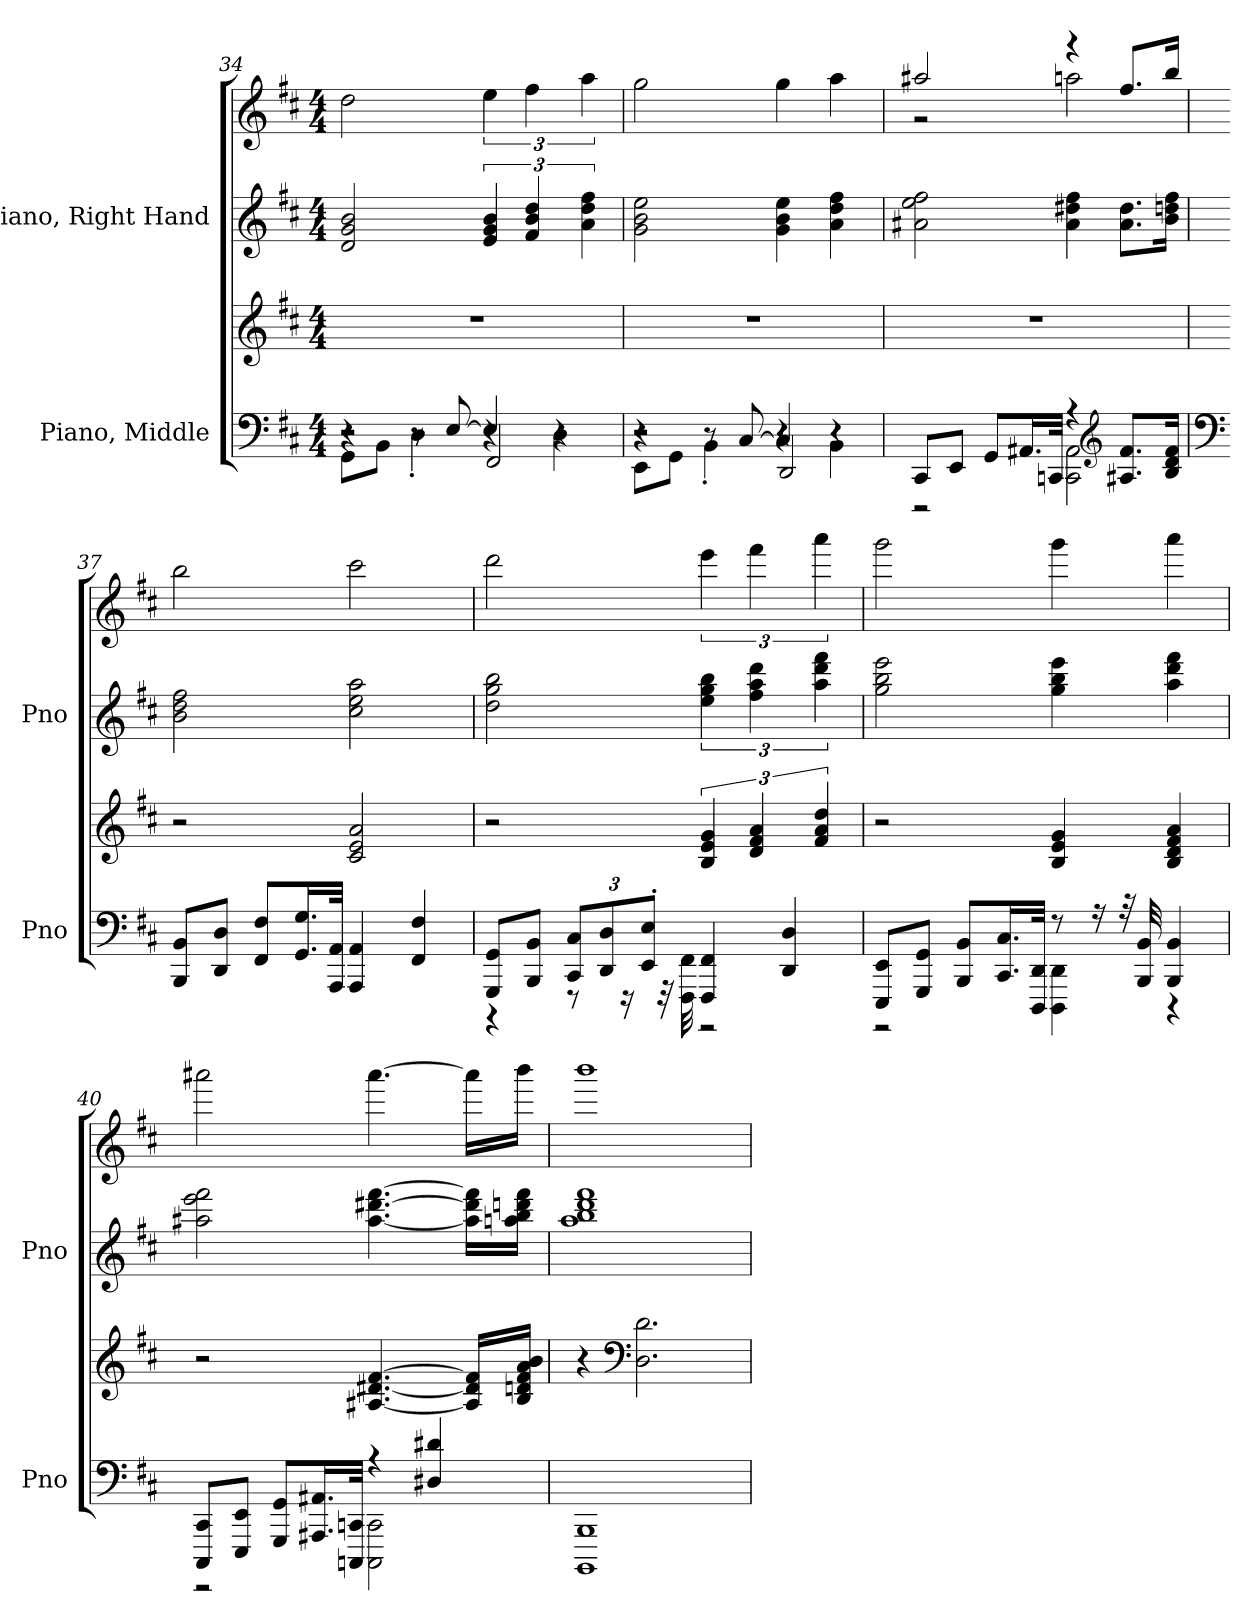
**kern	**kern	**kern	**kern
*part2	*part2	*part1	*part1
*staff4	*staff3	*staff2	*staff1
*I"Piano, Middle	*	*I"Piano, Right Hand	*
*I'Pno	*	*I'Pno	*
*clefF4	*clefG2	*clefG2	*clefG2
*k[f#c#]	*k[f#c#]	*k[f#c#]	*k[f#c#]
*M4/4	*M4/4	*M4/4	*M4/4
=34	=34	=34	=34
*^	*	*	*
*	*^	*	*	*
4r	8GG\L	2r	1r	2d/ 2g/ 2b/	2dd\
.	8BB\J	.	.	.	.
8r	4D'\	.	.	.	.
[8E/	.	.	.	.	.
4E/]	4r	2FF#/	.	6e/ 6g/ 6b/	6ee\
.	.	.	.	6f#/ 6b/ 6dd/	6ff#\
4r	4D\	.	.	.	.
.	.	.	.	6a\ 6dd\ 6ff#\	6aa\
=35	=35	=35	=35	=35	=35
4r	8EE\L	2r	1r	2g\ 2b\ 2ee\	2gg\
.	8GG\J	.	.	.	.
8r	4BB'\	.	.	.	.
[8C#/	.	.	.	.	.
4C#/]	4r	2DD/	.	4g\ 4b\ 4ee\	4gg\
4r	4BB\	.	.	4a\ 4dd\ 4ff#\	4aa\
*	*v	*v	*	*	*
!!LO:LB:g=z
=36	=36	=36	=36	=36
*	*	*	*	*^
8CC#/L	2r	1r	2a#X\ 2ee\ 2ff#\	2aa#X/	2r
8EE/J	.	.	.	.	.
8GG/L	.	.	.	.	.
16.AA#X/L	.	.	.	.	.
32CCn/JJk	.	.	.	.	.
4r	2CC\ 2AA#\	.	4a#\ 4dd#X\ 4ff#\	4r	2aan\
*clefG2	*	*	*	*	*
*	*	*	*	*MM42	*
8.A#X/ 8.f#/L	.	.	8.a#\ 8.dd#\L	8.ff#/L	.
*	*	*	*	*MM34	*
16B/ 16d/ 16f#/Jk	.	.	16b\ 16ddn\ 16ff#\Jk	16bb/Jk	.
*v	*v	*	*	*v	*v
=37	=37	=37	=37
*clefF4	*	*	*
*	*	*	*MM44
8BBB/ 8BB/L	2r	2b\ 2dd\ 2ff#\	2bb\
8DD/ 8D/J	.	.	.
8FF#/ 8F#/L	.	.	.
16.GG/ 16.G/L	.	.	.
32AAA/ 32AA/JJk	.	.	.
4AAA/ 4AA/	2c#/ 2e/ 2a/	2cc#\ 2ee\ 2aa\	2ccc#\
4FF#/ 4F#/	.	.	.
=38	=38	=38	=38
*^	*	*	*
8GGG/ 8GG/L	4r	2r	2dd\ 2gg\ 2bb\	2ddd\
8BBB/ 8BB/J	.	.	.	.
*Xbrackettup	*	*	*	*
12CC#/ 12C#/L	8r	.	.	.
12DD/ 12D/	.	.	.	.
.	16r	.	.	.
12EE/' 12E/'J	.	.	.	.
.	32r	.	.	.
.	32FFF#\ 32FF#\	.	.	.
4FFF#/ 4FF#/	2r	6B/ 6e/ 6g/	6ee\ 6gg\ 6bb\	6eee\
.	.	6d/ 6f#/ 6a/	6ff#\ 6aa\ 6ddd\	6fff#\
4DD/ 4D/	.	.	.	.
.	.	6f#/ 6a/ 6dd/	6aa\ 6ddd\ 6fff#\	6aaa\
!!LO:PB:g=z
=39	=39	=39	=39	=39
8EEE/ 8EE/L	2r	2r	2gg\ 2bb\ 2eee\	2ggg\
8GGG/ 8GG/J	.	.	.	.
8BBB/ 8BB/L	.	.	.	.
16.CC#/ 16.C#/L	.	.	.	.
32DDD/ 32DD/JJk	.	.	.	.
8r	4DDD\ 4DD\	4B/ 4e/ 4g/	4gg\ 4bb\ 4eee\	4ggg\
16r	.	.	.	.
32r	.	.	.	.
32BBB/ 32BB/	.	.	.	.
4BBB/ 4BB/	4r	4B/ 4d/ 4f#/ 4a/	4aa\ 4ddd\ 4fff#\	4aaa\
=40	=40	=40	=40	=40
8CCC#/ 8CC#/L	2r	2r	2aa#X\ 2eee\ 2fff#\	2aaa#X\
8EEE/ 8EE/J	.	.	.	.
8GGG/ 8GG/L	.	.	.	.
16.AAA#X/ 16.AA#X/L	.	.	.	.
32CCCn/ 32CCn/JJk	.	.	.	.
*	*	*	*	*MM41
4r	2CCC\ 2CC\	[4.A#X/ [4.d#X/ [4.f#/	[4.aa#\ [4.ddd#X\ [4.fff#\	[4.aaa#\
4D#X/ 4d#X/	.	.	.	.
.	.	16A#/] 16d#/] 16f#/]LL	16aa#\] 16ddd#\] 16fff#\]LL	16aaa#\LL]
*	*	*	*	*MM32
.	.	16B/ 16dn/ 16f#/ 16a/ 16b/JJ	16aan\ 16bb\ 16dddn\ 16fff#\JJ	16bbb\JJ
*v	*v	*	*	*
=41	=41	=41	=41
1BBBB 1BBB	4r	1aa 1bb 1ddd 1fff#	1bbb
*	*clefF4	*	*
.	2.D\ 2.d\	.	.
=	=	=	=
*-	*-	*-	*-
